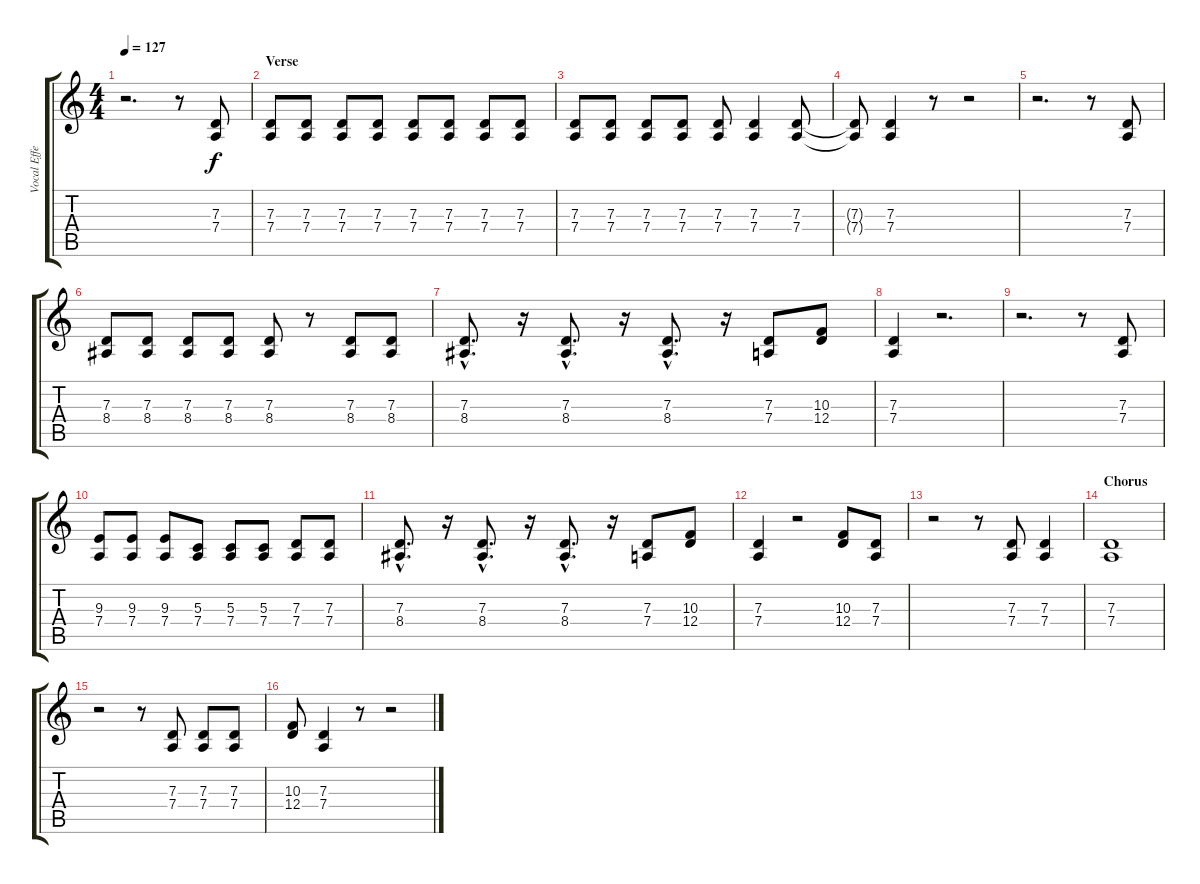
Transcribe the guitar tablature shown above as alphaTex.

\track ("Vocal Effect" "Vocal Effe") {instrument synthbrass1}
\staff {score tabs}
\tuning (E4 B3 G3 D3 A2 E2) {hide}
\ts (4 4)
\tempo 127
\clef g2
\ks c
r.2{d dy f} r.8 (7.3 7.4).8 |
\section ("" "Verse")
(7.3 7.4).8 (7.3 7.4).8 (7.3 7.4).8 (7.3 7.4).8 (7.3 7.4).8 (7.3 7.4).8 (7.3 7.4).8 (7.3 7.4).8 |
(7.3 7.4).8 (7.3 7.4).8 (7.3 7.4).8 (7.3 7.4).8 (7.3 7.4).8 (7.3 7.4).4 (7.3 7.4).8 |
(7.3{t} 7.4{t}).8 (7.3 7.4).4 r.8 r.2 |
r.2{d} r.8 (7.3 7.4).8 |
(7.3 8.4).8 (7.3 8.4).8 (7.3 8.4).8 (7.3 8.4).8 (7.3 8.4).8 r.8 (7.3 8.4).8 (7.3 8.4).8 |
(7.3{hac} 8.4{hac}).8{d} r.16 (7.3{hac} 8.4{hac}).8{d} r.16 (7.3{hac} 8.4{hac}).8{d} r.16 (7.3 7.4).8 (10.3 12.4).8 |
(7.3 7.4).4 r.2{d} |
r.2{d} r.8 (7.3 7.4).8 |
(9.3 7.4).8 (9.3 7.4).8 (9.3 7.4).8 (5.3 7.4).8 (5.3 7.4).8 (5.3 7.4).8 (7.3 7.4).8 (7.3 7.4).8 |
(7.3{hac} 8.4{hac}).8{d} r.16 (7.3{hac} 8.4{hac}).8{d} r.16 (7.3{hac} 8.4{hac}).8{d} r.16 (7.3 7.4).8 (10.3 12.4).8 |
(7.3 7.4).4 r.2 (10.3 12.4).8 (7.3 7.4).8 |
r.2 r.8 (7.3 7.4).8 (7.3 7.4).4 |
\section ("" "Chorus")
(7.3 7.4).1 |
r.2 r.8 (7.3 7.4).8 (7.3 7.4).8 (7.3 7.4).8 |
(10.3 12.4).8 (7.3 7.4).4 r.8 r.2
